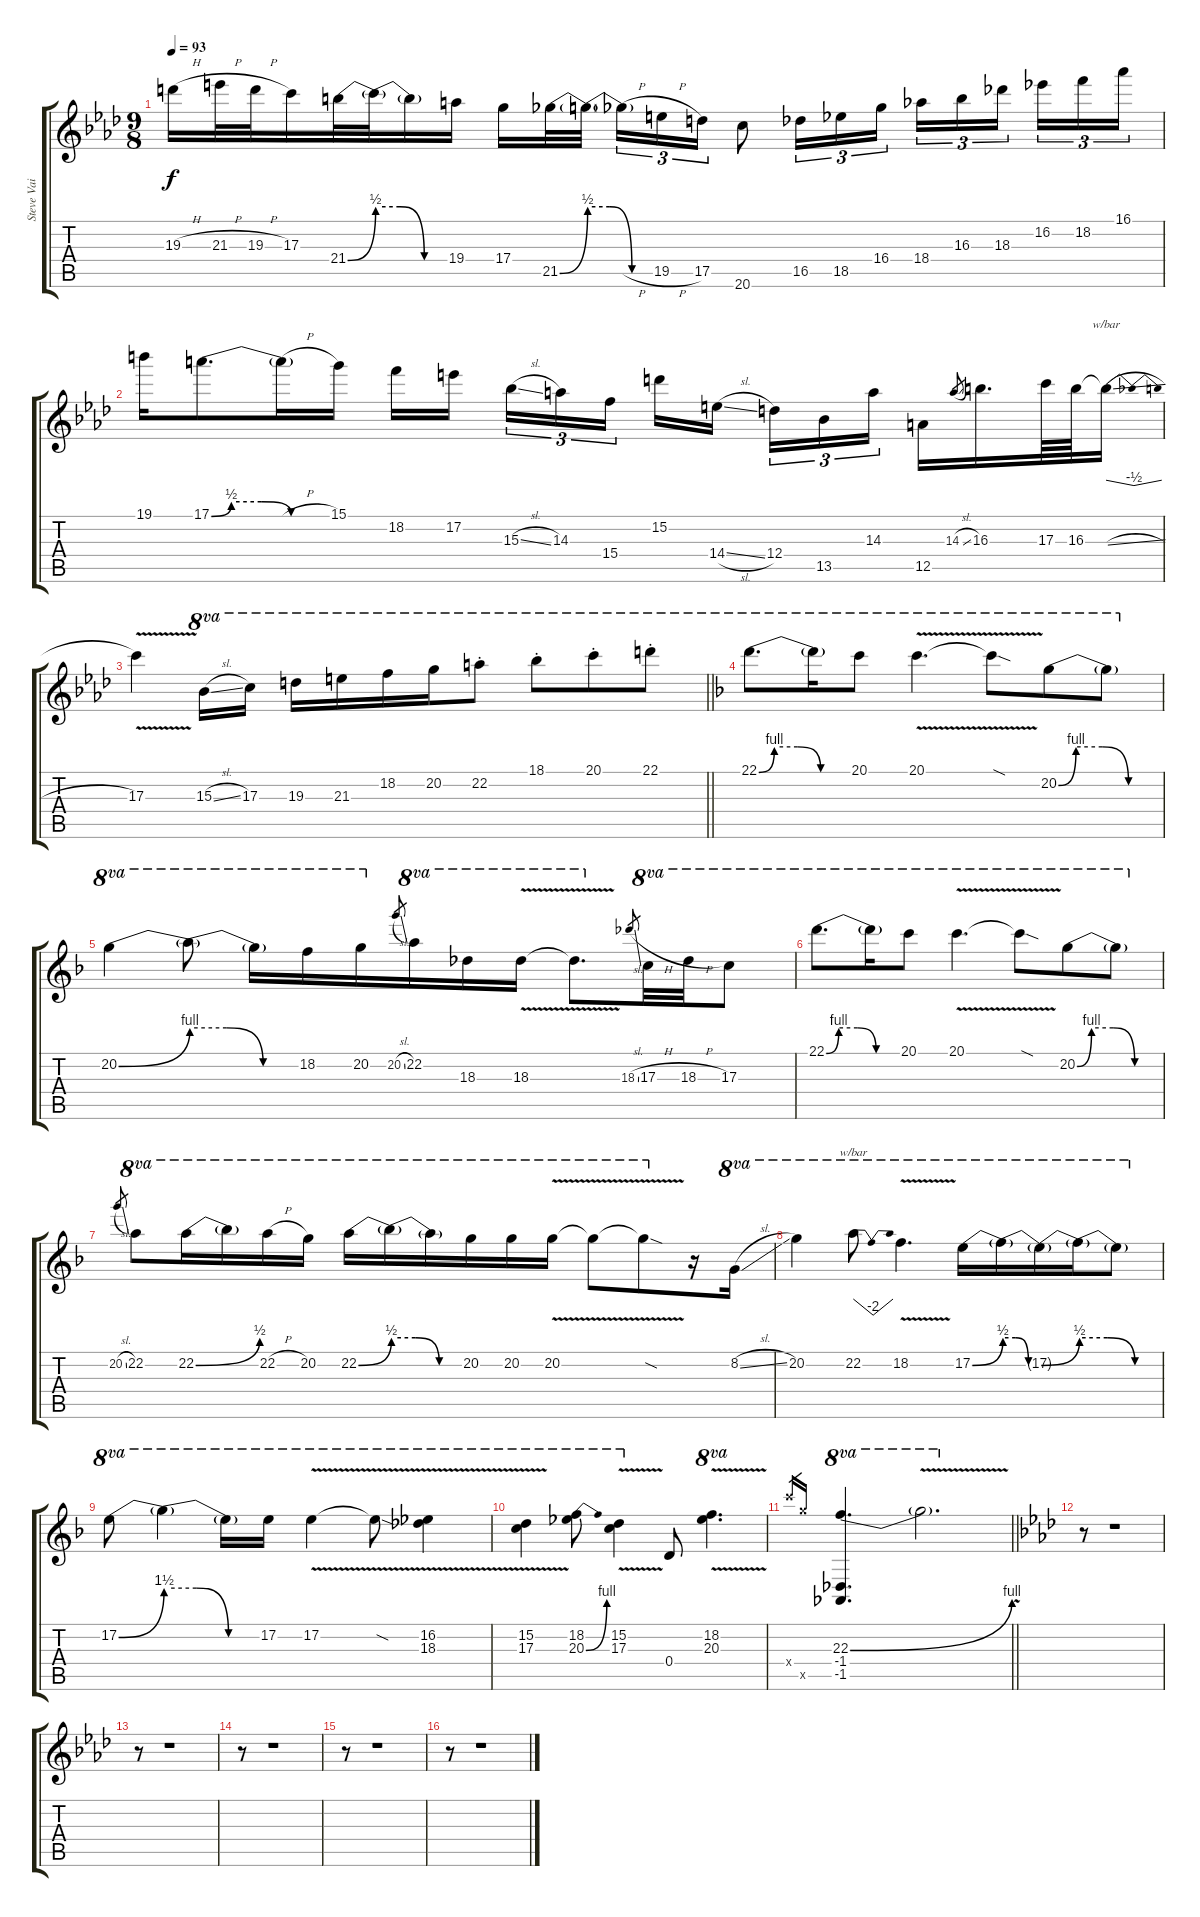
\track ("Steve Vai - Lead Guitar" "Steve Vai ") {instrument overdrivenguitar}
\staff {score tabs}
\tuning (E4 B3 G3 D3 A2 E2) {hide}
\ts (9 8)
\tempo 93
\clef g2
\ks ab
19.3{h}.16{dy f} 21.3{h}.32 19.3{h}.32 17.3.16 21.4{be (bend 0 0 60 2)}.32 21.4{be (custom 0 2 20 2 40 0 60 0) t}.32 21.4{t}.16 19.4.16 17.4.16 21.5{be (bend 0 0 60 2)}.32 21.5{be (custom 0 2 20 2 40 0 60 0) t}.32{beam splitsecondary} 21.5{h t}.16{tu (3 2)} 19.5{h}.16{tu (3 2)} 17.5.16{tu (3 2)} 20.6.8 16.5.16{tu (3 2)} 18.5.16{tu (3 2)} 16.4.16{tu (3 2) beam splitsecondary} 18.4.16{tu (3 2)} 16.3.16{tu (3 2)} 18.3.16{tu (3 2) beam splitsecondary} 16.2.16{tu (3 2)} 18.2.16{tu (3 2)} 16.1.16{tu (3 2)} |
19.1.16 17.1{be (custom 0 0 10 2 25 2 40 0 60 0)}.8{d} 17.1{h t}.16 15.1.16 18.2.16 17.2.16{beam splitsecondary} 15.3{sl}.16{tu (3 2)} 14.3.16{tu (3 2)} 15.4.16{tu (3 2) beam splitsecondary} 15.2.16 14.4{sl}.16 12.4.16{tu (3 2)} 13.5.16{tu (3 2)} 14.3.16{tu (3 2) beam splitsecondary} 12.5.16 14.3{sl}.8{gr} 16.3.16{d} 17.3.64 16.3.64 16.3{sl t}.16{tbe (dip default 0 0 30 -2 60 0)} |
\barLineRight lightlight
17.3{v}.4 15.3{sl}.16{ot 8va} 17.3.16{ot 8va} 19.3.16{ot 8va} 21.3.16{ot 8va} 18.2.16{ot 8va} 20.2.16{ot 8va} 22.2{st}.8{ot 8va} 18.1{st}.8{ot 8va} 20.1{st}.8{ot 8va} 22.1{st}.8{ot 8va} |
\ks f
22.1{be (custom 0 0 10 4 25 4 40 0 60 0)}.8{d ot 8va} 22.1{t}.16{ot 8va} 20.1.8{ot 8va} 20.1{v}.4{d ot 8va} 20.1{sod t}.8{ot 8va} 20.2{be (custom 0 0 10 4 25 4 40 0 60 0)}.8{ot 8va} 20.2{t}.8{ot 8va} |
20.2{be (bend 0 0 60 4)}.4{ot 8va} 20.2{be (custom 0 4 20 4 40 0 60 0) t}.8{ot 8va} 20.2{t}.16{ot 8va} 18.2.16{ot 8va} 20.2.16{ot 8va} 20.2{sl}.8{gr} 22.2.16{ot 8va} 18.3.16{ot 8va} 18.3{v}.16{ot 8va} 18.3{v t}.8{d ot 8va} 18.3{sl}.8{gr} 17.3{h}.32{ot 8va} 18.3{h}.32{ot 8va} 17.3.8{ot 8va} |
22.1{be (custom 0 0 10 4 25 4 40 0 60 0)}.8{d ot 8va} 22.1{t}.16{ot 8va} 20.1.8{ot 8va} 20.1{v}.4{d ot 8va} 20.1{sod t}.8{ot 8va} 20.2{be (custom 0 0 10 4 25 4 40 0 60 0)}.8{ot 8va} 20.2{t}.8{ot 8va} |
20.2{sl}.8{gr} 22.2.8{ot 8va} 22.2{be (bend 0 0 60 2)}.16{ot 8va} 22.2{t}.16{ot 8va} 22.2{h}.16{ot 8va} 20.2.16{ot 8va} 22.2{be (bend 0 0 60 2)}.16{ot 8va} 22.2{be (custom 0 2 20 2 40 0 60 0) t}.16{ot 8va} 22.2{t}.16{ot 8va} 20.2.16{ot 8va} 20.2.16{ot 8va} 20.2{v}.16{ot 8va} 20.2{v t}.8{ot 8va} 20.2{sod t}.8{ot 8va} r.16 8.2{sl}.16{ot 8va} |
20.2.4{ot 8va} 22.2.8{tbe (dip default 0 0 30 -8 60 0) ot 8va} 18.2{v}.4{d ot 8va} 17.2{be (bend 0 0 60 2)}.16{ot 8va} 17.2{be (custom 0 2 20 2 40 0 60 0) t}.16{ot 8va} 17.2{be (bend 0 0 60 2) t}.16{ot 8va} 17.2{be (custom 0 2 20 2 40 0 60 0) t}.16{ot 8va} 17.2{t}.8{ot 8va} |
17.2{be (bend 0 0 60 6)}.8{ot 8va} 17.2{be (custom 0 6 20 6 40 0 60 0) t}.4{ot 8va} 17.2{t}.16{ot 8va} 17.2.16{ot 8va} 17.2{v}.4{ot 8va} 17.2{sod t}.8{ot 8va} (16.2{v} 18.3{v}).4{ot 8va} |
(15.2{v} 17.3{v}).4{ot 8va} (18.2 20.3{be (bend 0 0 60 4)}).8{ot 8va} (15.2{v} 17.3{v}).4{ot 8va} 0.4.8 (18.2{v} 20.3{v}).4{d ot 8va} |
\barLineRight lightlight
22.4{x}.16{gr} 22.5{x}.16{gr} (22.3{be (bend 0 0 60 4)} -1.4 -1.5).4{d ot 8va} 22.3{v t}.2{d ot 8va} |
\ks ab
r.8 r.1 |
r.8 r.1 |
r.8 r.1 |
r.8 r.1 |
r.8 r.1
